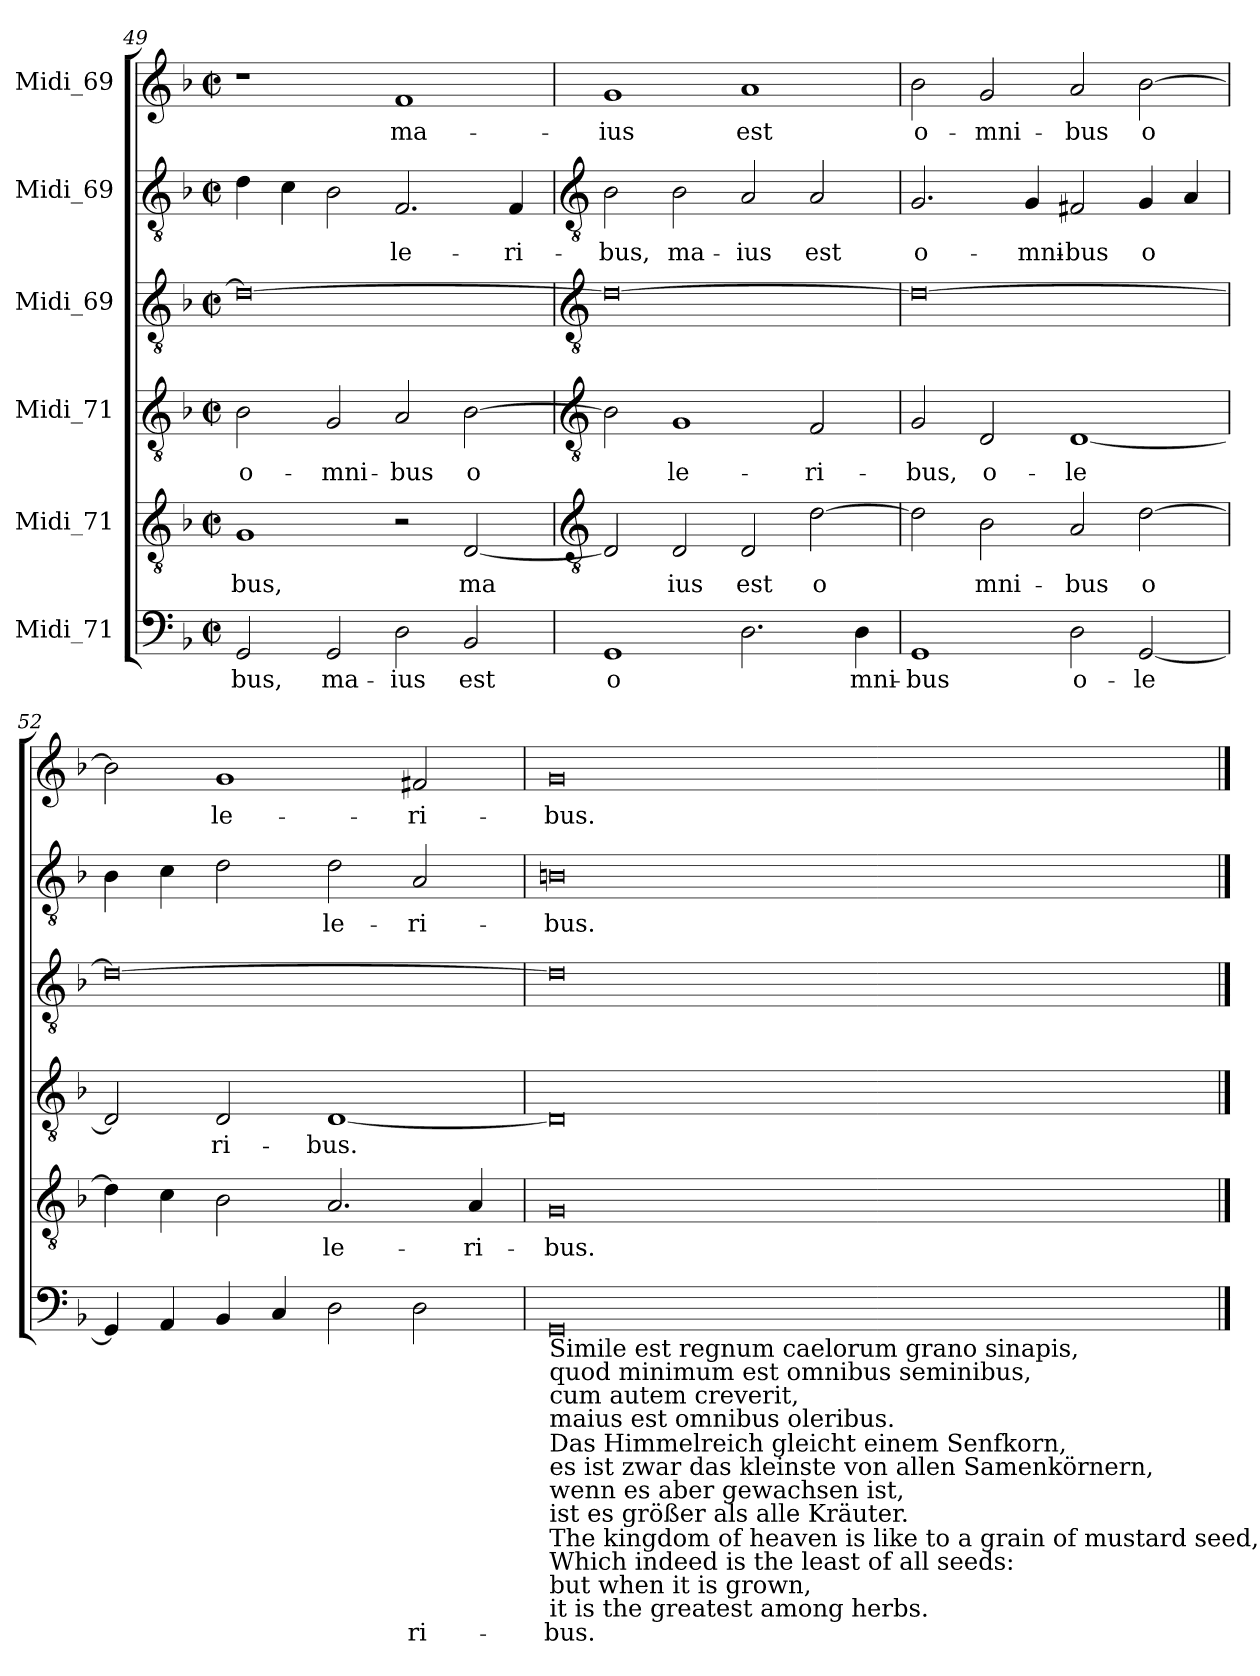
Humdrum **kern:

**kern	**text	**kern	**text	**kern	**text	**kern	**kern	**text	**kern	**text
*part6	*part6	*part5	*part5	*part4	*part4	*part3	*part2	*part2	*part1	*part1
*staff6	*staff6	*staff5	*staff5	*staff4	*staff4	*staff3	*staff2	*staff2	*staff1	*staff1
*I"Midi_71	*	*I"Midi_71	*	*I"Midi_71	*	*I"Midi_69	*I"Midi_69	*	*I"Midi_69	*
*clefF4	*	*clefGv2	*	*clefGv2	*	*clefGv2	*clefGv2	*	*clefG2	*
*k[b-]	*	*k[b-]	*	*k[b-]	*	*k[b-]	*k[b-]	*	*k[b-]	*
*F:	*	*F:	*	*F:	*	*F:	*F:	*	*F:	*
*M4/2	*	*M4/2	*	*M4/2	*	*M4/2	*M4/2	*	*M4/2	*
*met(c|)	*	*met(c|)	*	*met(c|)	*	*met(c|)	*met(c|)	*	*met(c|)	*
=49	=49	=49	=49	=49	=49	=49	=49	=49	=49	=49
!	!LO:LY:b	!	!LO:LY:b	!	!LO:LY:b	!	!	!	!	!
2GG	-bus,	1G	-bus,	2B-	o-	0d_	4d	.	1r	.
.	.	.	.	.	.	.	4c	.	.	.
!	!LO:LY:b	!	!	!	!LO:LY:b	!	!	!	!	!
2GG	ma-	.	.	2G	-mni-	.	2B-	.	.	.
!	!LO:LY:b	!	!	!	!LO:LY:b	!	!	!LO:LY:b	!	!LO:LY:b
2D	-ius	2r	.	2A	-bus	.	2.F	le-	1f	ma-
!	!LO:LY:b	!	!LO:LY:b	!	!LO:LY:b	!	!	!	!	!
2BB-	est	[2D	ma	[2B-	o	.	.	.	.	.
!	!	!	!	!	!	!	!	!LO:LY:b	!	!
.	.	.	.	.	.	.	4F	-ri-	.	.
!!LO:LB:g=z
=50	=50	=50	=50	=50	=50	=50	=50	=50	=50	=50
*	*	*clefGv2	*	*clefGv2	*	*clefGv2	*clefGv2	*	*	*
!	!LO:LY:b	!	!	!	!	!	!	!LO:LY:b	!	!LO:LY:b
1GG	o	2D]	.	2B-]	.	0d_	2B-	-bus,	1g	-ius
!	!	!	!LO:LY:b	!	!LO:LY:b	!	!	!LO:LY:b	!	!
.	.	2D	ius	1G	le-	.	2B-	ma-	.	.
!	!	!	!LO:LY:b	!	!	!	!	!LO:LY:b	!	!LO:LY:b
2.D	.	2D	est	.	.	.	2A	-ius	1a	est
!	!	!	!LO:LY:b	!	!LO:LY:b	!	!	!LO:LY:b	!	!
.	.	[2d	o	2F	-ri-	.	2A	est	.	.
!	!LO:LY:b	!	!	!	!	!	!	!	!	!
4D	mni-	.	.	.	.	.	.	.	.	.
=51	=51	=51	=51	=51	=51	=51	=51	=51	=51	=51
!	!LO:LY:b	!	!	!	!LO:LY:b	!	!	!LO:LY:b	!	!LO:LY:b
1GG	-bus	2d]	.	2G	-bus,	0d_	2.G	o-	2b-	o-
!	!	!	!LO:LY:b	!	!LO:LY:b	!	!	!	!	!LO:LY:b
.	.	2B-	mni-	2D	o-	.	.	.	2g	-mni-
!	!	!	!	!	!	!	!	!LO:LY:b	!	!
.	.	.	.	.	.	.	4G	-mni-	.	.
!	!LO:LY:b	!	!LO:LY:b	!	!LO:LY:b	!	!	!LO:LY:b	!	!LO:LY:b
2D	o-	2A	-bus	[1D	-le	.	2F#X	-bus	2a	-bus
!	!LO:LY:b	!	!LO:LY:b	!	!	!	!	!LO:LY:b	!	!LO:LY:b
[2GG	-le	[2d	o	.	.	.	4G	o	[2b-	o
.	.	.	.	.	.	.	4A	.	.	.
=52	=52	=52	=52	=52	=52	=52	=52	=52	=52	=52
4GG]	.	4d]	.	2D]	.	0d_	4B-	.	2b-]	.
4AA	.	4c	.	.	.	.	4c	.	.	.
!	!	!	!	!	!LO:LY:b	!	!	!	!	!LO:LY:b
4BB-	.	2B-	.	2D	ri-	.	2d	.	1g	le-
4C	.	.	.	.	.	.	.	.	.	.
!	!	!	!LO:LY:b	!	!LO:LY:b	!	!	!LO:LY:b	!	!
2D	.	2.A	le-	[1D	-bus.	.	2d	le-	.	.
!	!LO:LY:b	!	!	!	!	!	!	!LO:LY:b	!	!LO:LY:b
2D	ri-	.	.	.	.	.	2A	-ri-	2f#	-ri-
!	!	!	!LO:LY:b	!	!	!	!	!	!	!
.	.	4A	-ri-	.	.	.	.	.	.	.
=53	=53	=53	=53	=53	=53	=53	=53	=53	=53	=53
!LO:TX:b:t=Simile est regnum caelorum grano sinapis,\nquod minimum est omnibus seminibus,\ncum autem creverit,\nmaius est omnibus oleribus.	!	!	!	!	!	!	!	!	!	!
!LO:TX:b:t=Das Himmelreich gleicht einem Senfkorn,\nes ist zwar das kleinste von allen Samenkörnern,\nwenn es aber gewachsen ist,\nist es größer als alle Kräuter.	!	!	!	!	!	!	!	!	!	!
!LO:TX:b:t=The kingdom of heaven is like to a grain of mustard seed,\nWhich indeed is the least of all seeds&colon;\nbut when it is grown,\nit is the greatest among herbs.	!	!	!	!	!	!	!	!	!	!
!	!LO:LY:b	!	!LO:LY:b	!	!	!	!	!LO:LY:b	!	!LO:LY:b
0GG	-bus.	0G	-bus.	0D]	.	0d]	0Bn	-bus.	0g	-bus.
==	==	==	==	==	==	==	==	==	==	==
*-	*-	*-	*-	*-	*-	*-	*-	*-	*-	*-
